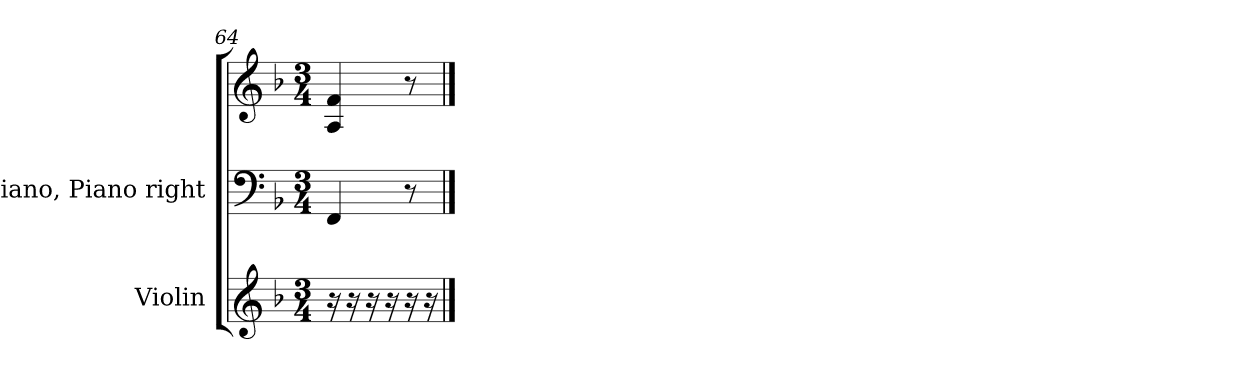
**kern	**kern	**kern
*part2	*part1	*part1
*staff3	*staff2	*staff1
*I"Violin	*I"Piano, Piano right	*
*I'Vln.	*I'Pno.	*
*clefG2	*clefF4	*clefG2
*k[b-]	*k[b-]	*k[b-]
*M3/4	*M3/4	*M3/4
=64	=64	=64
16r	4FF/	4A/ 4f/
16r	.	.
16r	.	.
16r	.	.
16r	8r	8r
16r	.	.
==	==	==
*-	*-	*-
